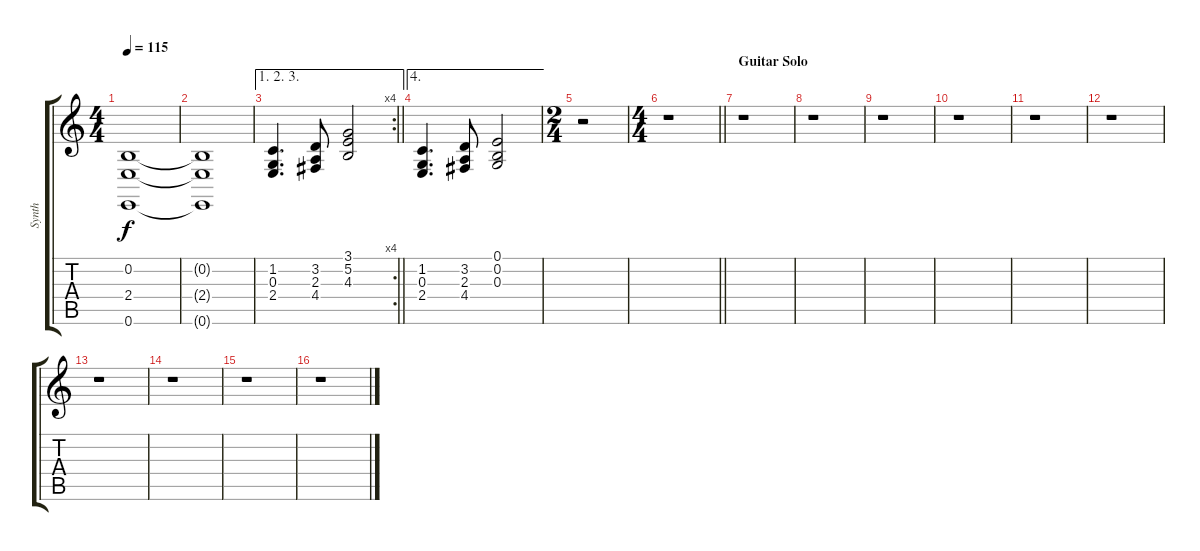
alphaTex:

\track ("Synth" "Synth") {instrument synthstrings2}
\staff {score tabs}
\tuning (E4 B3 G3 D3 A2 E2) {hide}
\ts (4 4)
\tempo 115
\clef g2
\ks c
(0.2{t} 2.4{t} 0.6{t}).1{dy f} |
(0.2{t} 2.4{t} 0.6{t}).1 |
\ae (1 2 3)
\rc 4
\barLineRight lightlight
(1.2 0.3 2.4).4{d} (3.2 2.3 4.4).8 (3.1 5.2 4.3).2 |
\ae 4
(1.2 0.3 2.4).4{d} (3.2 2.3 4.4).8 (0.1 0.2 0.3).2 |
\ts (2 4)
r.2 |
\ts (4 4)
\barLineRight lightlight
r.1 |
\section ("" "Guitar Solo")
r.1 |
r.1 |
r.1 |
r.1 |
r.1 |
r.1 |
r.1 |
r.1 |
r.1 |
r.1
